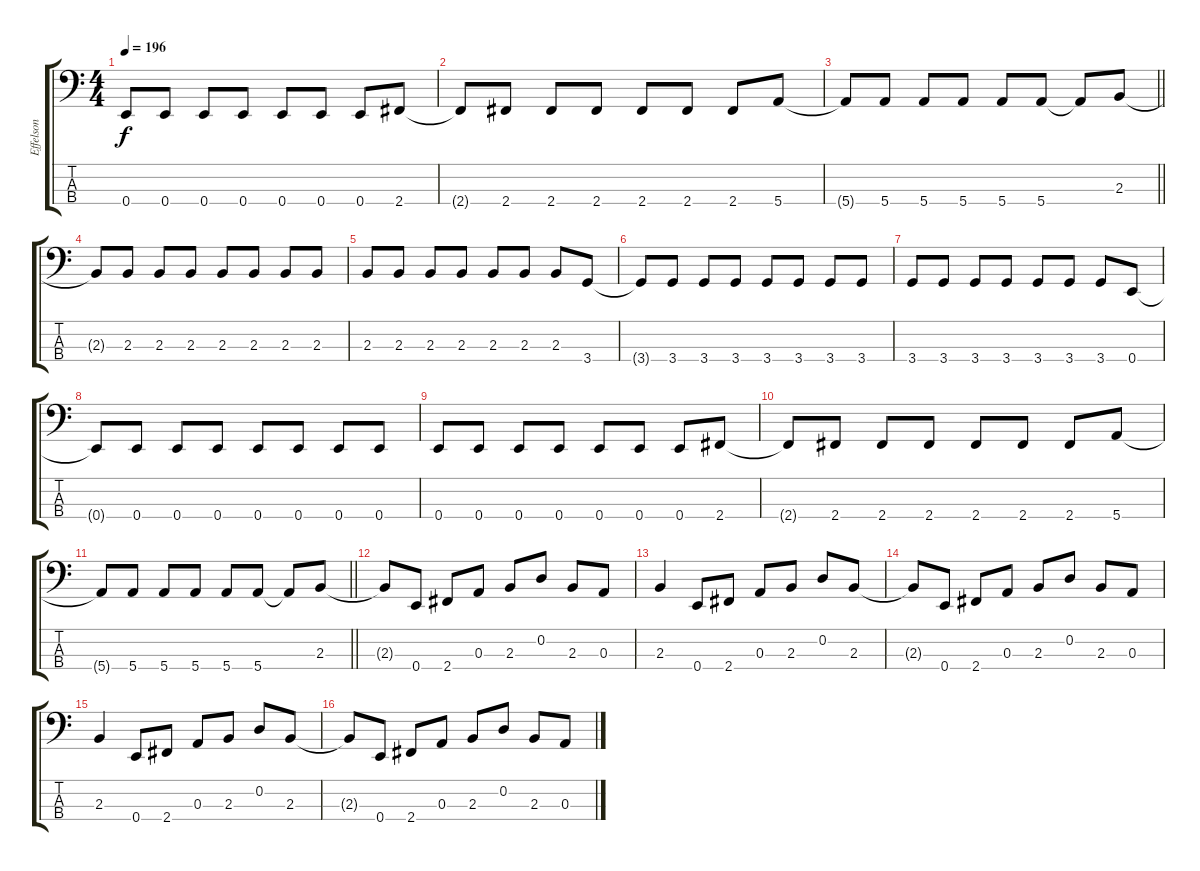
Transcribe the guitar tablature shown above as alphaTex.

\track ("Effelson" "Effelson") {instrument electricbasspick}
\staff {score tabs}
\tuning (G2 D2 A1 E1) {hide}
\ts (4 4)
\tempo 196
\clef f4
\ks c
0.4.8{dy f} 0.4.8 0.4.8 0.4.8 0.4.8 0.4.8 0.4.8 2.4.8 |
2.4{t}.8 2.4.8 2.4.8 2.4.8 2.4.8 2.4.8 2.4.8 5.4.8 |
\barLineRight lightlight
5.4{t}.8 5.4.8 5.4.8 5.4.8 5.4.8 5.4.8 5.4{t}.8 2.3.8 |
2.3{t}.8 2.3.8 2.3.8 2.3.8 2.3.8 2.3.8 2.3.8 2.3.8 |
2.3.8 2.3.8 2.3.8 2.3.8 2.3.8 2.3.8 2.3.8 3.4.8 |
3.4{t}.8 3.4.8 3.4.8 3.4.8 3.4.8 3.4.8 3.4.8 3.4.8 |
3.4.8 3.4.8 3.4.8 3.4.8 3.4.8 3.4.8 3.4.8 0.4.8 |
0.4{t}.8 0.4.8 0.4.8 0.4.8 0.4.8 0.4.8 0.4.8 0.4.8 |
0.4.8 0.4.8 0.4.8 0.4.8 0.4.8 0.4.8 0.4.8 2.4.8 |
2.4{t}.8 2.4.8 2.4.8 2.4.8 2.4.8 2.4.8 2.4.8 5.4.8 |
\barLineRight lightlight
5.4{t}.8 5.4.8 5.4.8 5.4.8 5.4.8 5.4.8 5.4{t}.8 2.3.8 |
2.3{t}.8 0.4.8 2.4.8 0.3.8 2.3.8 0.2.8 2.3.8 0.3.8 |
2.3.4 0.4.8 2.4.8 0.3.8 2.3.8 0.2.8 2.3.8 |
2.3{t}.8 0.4.8 2.4.8 0.3.8 2.3.8 0.2.8 2.3.8 0.3.8 |
2.3.4 0.4.8 2.4.8 0.3.8 2.3.8 0.2.8 2.3.8 |
2.3{t}.8 0.4.8 2.4.8 0.3.8 2.3.8 0.2.8 2.3.8 0.3.8
